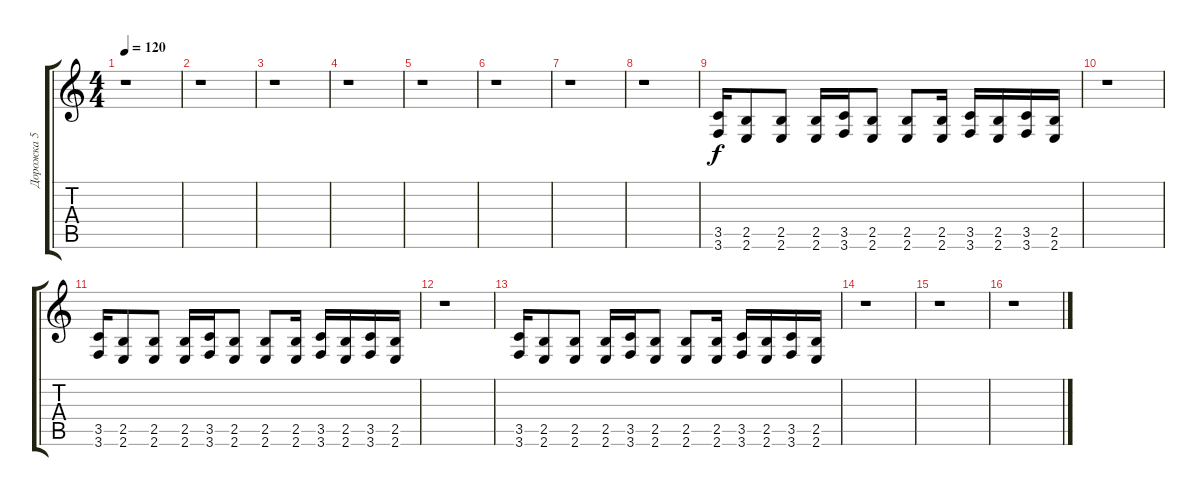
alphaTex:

\track ("Дорожка 5" "Дорожка 5") {instrument overdrivenguitar}
\staff {score tabs}
\tuning (E4 B3 G3 D3 A2 D2) {hide}
\ts (4 4)
\tempo 120
\clef g2
\ks c
r.1{dy f} |
r.1 |
r.1 |
r.1 |
r.1 |
r.1 |
r.1 |
r.1 |
(3.5 3.6).16 (2.5 2.6).8 (2.5 2.6).8 (2.5 2.6).16 (3.5 3.6).16 (2.5 2.6).8 (2.5 2.6).8 (2.5 2.6).16 (3.5 3.6).16 (2.5 2.6).16 (3.5 3.6).16 (2.5 2.6).16 |
r.1 |
(3.5 3.6).16 (2.5 2.6).8 (2.5 2.6).8 (2.5 2.6).16 (3.5 3.6).16 (2.5 2.6).8 (2.5 2.6).8 (2.5 2.6).16 (3.5 3.6).16 (2.5 2.6).16 (3.5 3.6).16 (2.5 2.6).16 |
r.1 |
(3.5 3.6).16 (2.5 2.6).8 (2.5 2.6).8 (2.5 2.6).16 (3.5 3.6).16 (2.5 2.6).8 (2.5 2.6).8 (2.5 2.6).16 (3.5 3.6).16 (2.5 2.6).16 (3.5 3.6).16 (2.5 2.6).16 |
r.1 |
r.1 |
r.1
